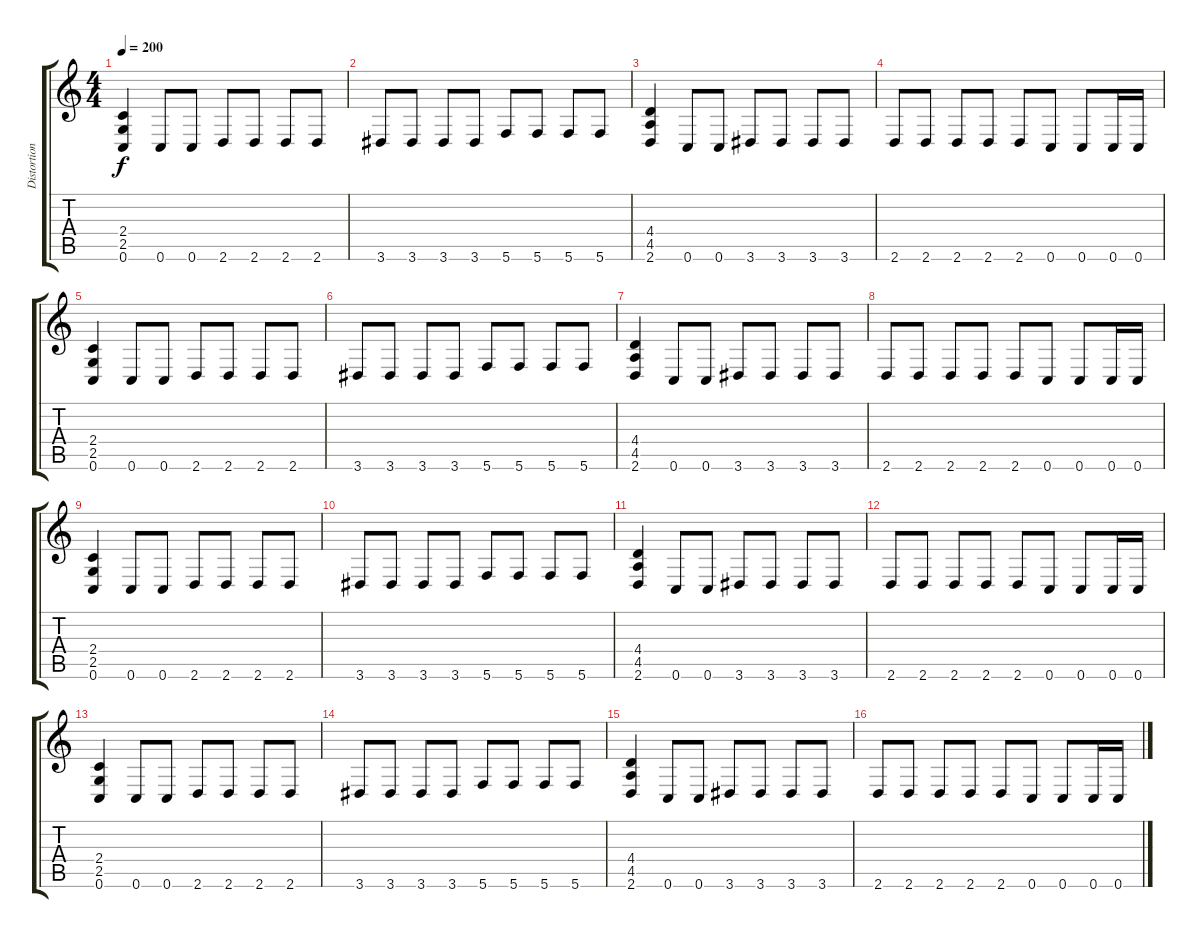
\track ("Distortion Rhytm" "Distortion") {instrument distortionguitar}
\staff {score tabs}
\tuning (C4 G3 Eb3 Bb2 F2 C2) {hide}
\ts (4 4)
\tempo 200
\clef g2
\ks c
(2.4 2.5 0.6).4{dy f} 0.6.8 0.6.8 2.6.8 2.6.8 2.6.8 2.6.8 |
3.6.8 3.6.8 3.6.8 3.6.8 5.6.8 5.6.8 5.6.8 5.6.8 |
(4.4 4.5 2.6).4 0.6.8 0.6.8 3.6.8 3.6.8 3.6.8 3.6.8 |
2.6.8 2.6.8 2.6.8 2.6.8 2.6.8 0.6.8 0.6.8 0.6.16 0.6.16 |
(2.4 2.5 0.6).4 0.6.8 0.6.8 2.6.8 2.6.8 2.6.8 2.6.8 |
3.6.8 3.6.8 3.6.8 3.6.8 5.6.8 5.6.8 5.6.8 5.6.8 |
(4.4 4.5 2.6).4 0.6.8 0.6.8 3.6.8 3.6.8 3.6.8 3.6.8 |
2.6.8 2.6.8 2.6.8 2.6.8 2.6.8 0.6.8 0.6.8 0.6.16 0.6.16 |
(2.4 2.5 0.6).4 0.6.8 0.6.8 2.6.8 2.6.8 2.6.8 2.6.8 |
3.6.8 3.6.8 3.6.8 3.6.8 5.6.8 5.6.8 5.6.8 5.6.8 |
(4.4 4.5 2.6).4 0.6.8 0.6.8 3.6.8 3.6.8 3.6.8 3.6.8 |
2.6.8 2.6.8 2.6.8 2.6.8 2.6.8 0.6.8 0.6.8 0.6.16 0.6.16 |
(2.4 2.5 0.6).4 0.6.8 0.6.8 2.6.8 2.6.8 2.6.8 2.6.8 |
3.6.8 3.6.8 3.6.8 3.6.8 5.6.8 5.6.8 5.6.8 5.6.8 |
(4.4 4.5 2.6).4 0.6.8 0.6.8 3.6.8 3.6.8 3.6.8 3.6.8 |
2.6.8 2.6.8 2.6.8 2.6.8 2.6.8 0.6.8 0.6.8 0.6.16 0.6.16
